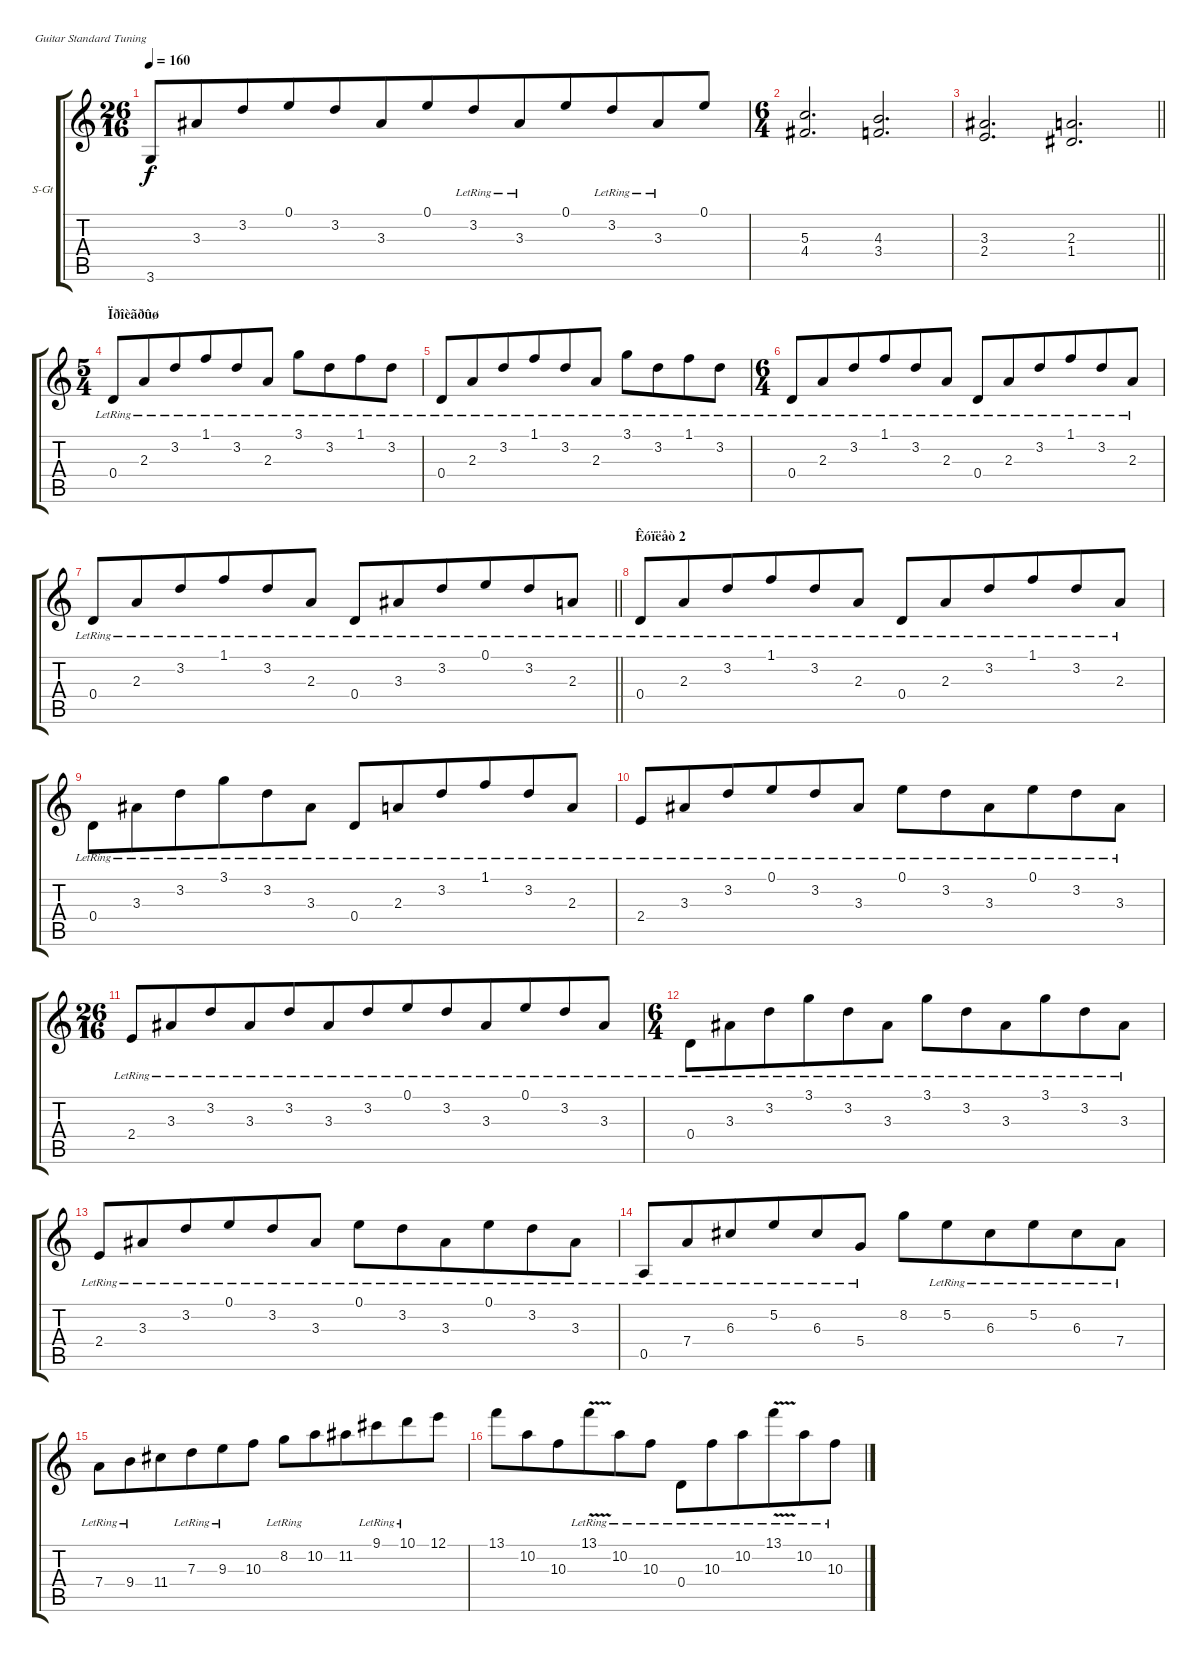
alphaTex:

\bracketExtendMode groupsimilarinstruments
\firstSystemTrackNameOrientation horizontal
\otherSystemsTrackNameOrientation horizontal
\track ("Track 1" "S-Gt") {instrument acousticguitarsteel}
\staff {score tabs}
\tuning (E4 B3 G3 D3 A2 E2)
\ts (26 16)
\beaming (8 13)
\tempo 160
\clef g2
\ks c
3.6.8{dy f} 3.3.8 3.2.8 0.1.8 3.2.8 3.3.8 0.1.8 3.2{lr}.8 3.3{lr}.8 0.1.8 3.2{lr}.8 3.3{lr}.8 0.1.8 |
\ts (6 4)
\beaming (8 6 6)
(5.3 4.4).2{d} (4.3 3.4).2{d} |
\barLineRight lightlight
(3.3 2.4).2{d} (2.3 1.4).2{d} |
\ts (5 4)
\beaming (8 6 4)
\section ("" "Ïðîèãðûø")
0.4{lr}.8 2.3{lr}.8 3.2{lr}.8 1.1{lr}.8 3.2{lr}.8 2.3{lr}.8 3.1{lr}.8 3.2{lr}.8 1.1{lr}.8 3.2{lr}.8 |
0.4{lr}.8 2.3{lr}.8 3.2{lr}.8 1.1{lr}.8 3.2{lr}.8 2.3{lr}.8 3.1{lr}.8 3.2{lr}.8 1.1{lr}.8 3.2{lr}.8 |
\ts (6 4)
\beaming (8 6 6)
0.4{lr}.8 2.3{lr}.8 3.2{lr}.8 1.1{lr}.8 3.2{lr}.8 2.3{lr}.8 0.4{lr}.8 2.3{lr}.8 3.2{lr}.8 1.1{lr}.8 3.2{lr}.8 2.3{lr}.8 |
\barLineRight lightlight
0.4{lr}.8 2.3{lr}.8 3.2{lr}.8 1.1{lr}.8 3.2{lr}.8 2.3{lr}.8 0.4{lr}.8 3.3{lr}.8 3.2{lr}.8 0.1{lr}.8 3.2{lr}.8 2.3{lr}.8 |
\section ("" "Êóïëåò 2")
0.4{lr}.8 2.3{lr}.8 3.2{lr}.8 1.1{lr}.8 3.2{lr}.8 2.3{lr}.8 0.4{lr}.8 2.3{lr}.8 3.2{lr}.8 1.1{lr}.8 3.2{lr}.8 2.3{lr}.8 |
0.4{lr}.8 3.3{lr}.8 3.2{lr}.8 3.1{lr}.8 3.2{lr}.8 3.3{lr}.8 0.4{lr}.8 2.3{lr}.8 3.2{lr}.8 1.1{lr}.8 3.2{lr}.8 2.3{lr}.8 |
2.4{lr}.8 3.3{lr}.8 3.2{lr}.8 0.1{lr}.8 3.2{lr}.8 3.3{lr}.8 0.1{lr}.8 3.2{lr}.8 3.3{lr}.8 0.1{lr}.8 3.2{lr}.8 3.3{lr}.8 |
\ts (26 16)
\beaming (8 13)
2.4{lr}.8 3.3{lr}.8 3.2{lr}.8 3.3{lr}.8 3.2{lr}.8 3.3{lr}.8 3.2{lr}.8 0.1{lr}.8 3.2{lr}.8 3.3{lr}.8 0.1{lr}.8 3.2{lr}.8 3.3{lr}.8 |
\ts (6 4)
\beaming (8 6 6)
0.4{lr}.8 3.3{lr}.8 3.2{lr}.8 3.1{lr}.8 3.2{lr}.8 3.3{lr}.8 3.1{lr}.8 3.2{lr}.8 3.3{lr}.8 3.1{lr}.8 3.2{lr}.8 3.3{lr}.8 |
2.4{lr}.8 3.3{lr}.8 3.2{lr}.8 0.1{lr}.8 3.2{lr}.8 3.3{lr}.8 0.1{lr}.8 3.2{lr}.8 3.3{lr}.8 0.1{lr}.8 3.2{lr}.8 3.3{lr}.8 |
0.5{lr}.8 7.4{lr}.8 6.3{lr}.8 5.2{lr}.8 6.3{lr}.8 5.4{lr}.8 8.2.8 5.2{lr}.8 6.3{lr}.8 5.2{lr}.8 6.3{lr}.8 7.4{lr}.8 |
7.4{lr}.8 9.4{lr}.8 11.4.8 7.3{lr}.8 9.3{lr}.8 10.3.8 8.2{lr}.8 10.2.8 11.2.8 9.1{lr}.8 10.1{lr}.8 12.1.8 |
13.1.8 10.2.8 10.3.8 13.1{v lr}.8 10.2{lr}.8 10.3{lr}.8 0.4{lr}.8 10.3{lr}.8 10.2{lr}.8 13.1{v lr}.8 10.2{lr}.8 10.3{lr}.8
